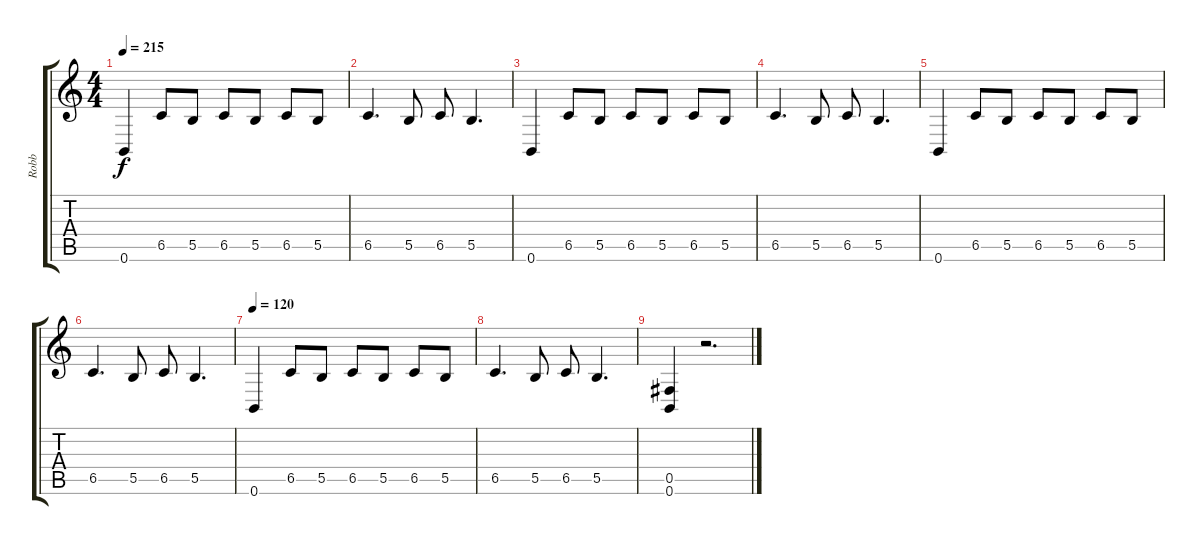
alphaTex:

\track ("Robb" "Robb") {instrument distortionguitar}
\staff {score tabs}
\tuning (Db4 Ab3 E3 B2 Gb2 B1) {hide}
\ts (4 4)
\tempo 215
\clef g2
\ks c
0.6.4{dy f} 6.5.8 5.5.8 6.5.8 5.5.8 6.5.8 5.5.8 |
6.5.4{d} 5.5.8 6.5.8 5.5.4{d} |
0.6.4 6.5.8 5.5.8 6.5.8 5.5.8 6.5.8 5.5.8 |
6.5.4{d} 5.5.8 6.5.8 5.5.4{d} |
0.6.4 6.5.8 5.5.8 6.5.8 5.5.8 6.5.8 5.5.8 |
6.5.4{d} 5.5.8 6.5.8 5.5.4{d} |
\tempo 120
0.6.4 6.5.8 5.5.8 6.5.8 5.5.8 6.5.8 5.5.8 |
6.5.4{d} 5.5.8 6.5.8 5.5.4{d} |
(0.5 0.6).4 r.2{d}
